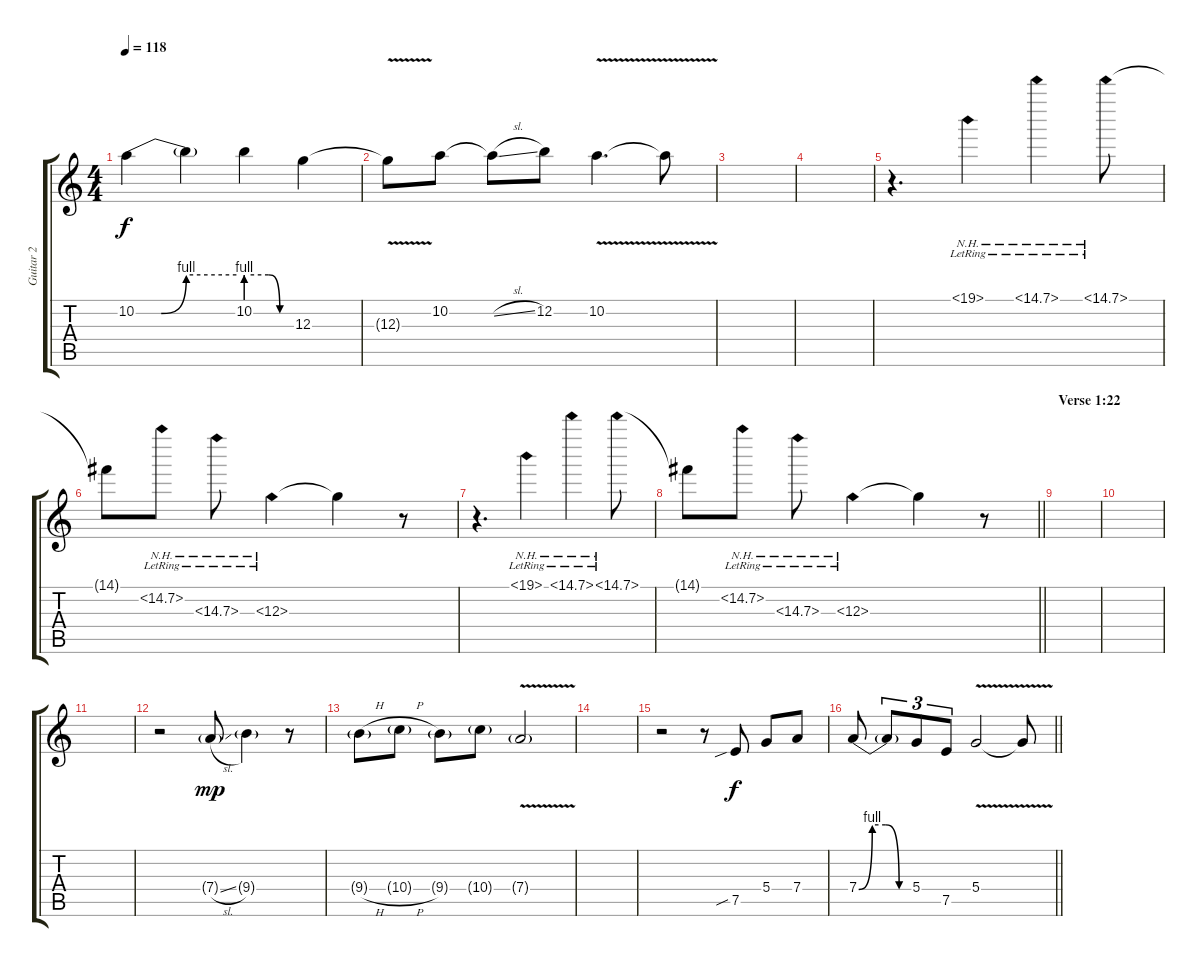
\track ("Guitar 2" "Guitar 2") {instrument electricguitarjazz}
\staff {score tabs}
\tuning (E4 B3 G3 D3 A2 E2) {hide}
\ts (4 4)
\tempo 118
\clef g2
\ks c
10.2{be (custom 0 0 15 0 30 4 60 4)}.4{dy f} 10.2{t}.4 10.2{be (custom 0 4 30 4 45 0 60 0)}.4 12.3.4 |
12.3{v t}.8 10.2.8 10.2{sl t}.8 12.2.8 10.2{v}.4{d} 10.2{t}.8 |
|
|
r.4{d} 19.1{nh lr}.4 15.1{nh lr}.4 14.1{nh lr}.8 |
14.1{t}.8 15.2{nh lr}.8 14.3{nh lr}.8 12.3{nh lr}.4 12.3{t}.4 r.8 |
r.4{d} 19.1{nh lr}.4 15.1{nh lr}.4 14.1{nh lr}.8 |
\barLineRight lightlight
14.1{t}.8 15.2{nh lr}.8 14.3{nh lr}.8 12.3{nh lr}.4 12.3{t}.4 r.8 |
\section ("" "Verse 1:22")
|
|
|
r.2 7.4{sl g}.8{dy mp} 9.4{g}.4 r.8 |
9.4{h g}.8 10.4{h g}.8 9.4{g}.8 10.4{g}.8 7.4{v g}.2 |
|
r.2 r.8 7.5{sib}.8{dy f} 5.4.8 7.4.8 |
\barLineRight lightlight
7.4{be (custom 0 0 15 4 30 4 45 0 60 0)}.8 7.4{t}.8{tu (3 2)} 5.4.8{tu (3 2)} 7.5.8{tu (3 2)} 5.4{v}.2 5.4{t}.8
